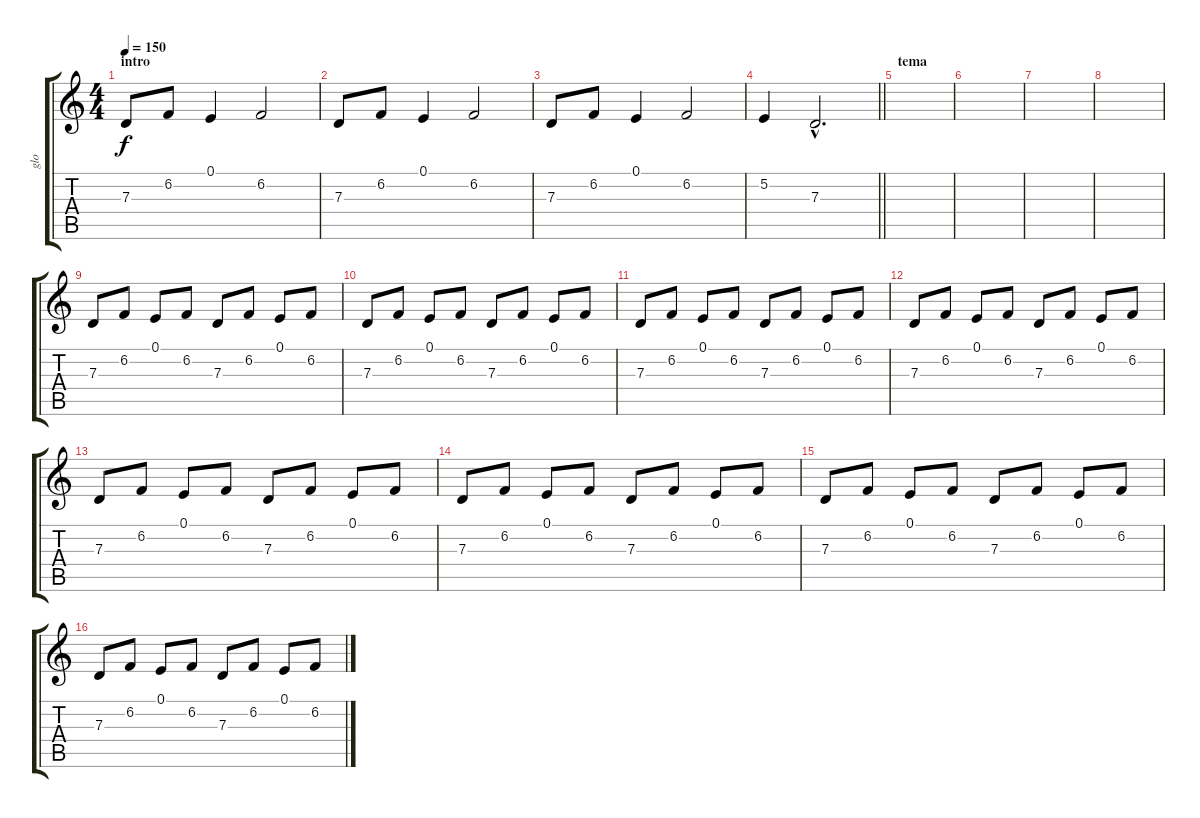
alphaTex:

\track ("glo" "glo") {instrument acousticgrandpiano}
\staff {score tabs}
\tuning (E4 B3 G3 D3 A2 E2) {hide}
\ts (4 4)
\section ("" "intro")
\tempo 150
\clef g2
\ks c
7.3.8{dy f instrument acousticgrandpiano} 6.2.8 0.1.4 6.2.2 |
7.3.8 6.2.8 0.1.4 6.2.2 |
7.3.8 6.2.8 0.1.4 6.2.2 |
\barLineRight lightlight
5.2.4 7.3{hac}.2{d} |
\section ("" "tema")
|
|
|
|
7.3.8 6.2.8 0.1.8 6.2.8 7.3.8 6.2.8 0.1.8 6.2.8 |
7.3.8 6.2.8 0.1.8 6.2.8 7.3.8 6.2.8 0.1.8 6.2.8 |
7.3.8 6.2.8 0.1.8 6.2.8 7.3.8 6.2.8 0.1.8 6.2.8 |
7.3.8 6.2.8 0.1.8 6.2.8 7.3.8 6.2.8 0.1.8 6.2.8 |
7.3.8 6.2.8 0.1.8 6.2.8 7.3.8 6.2.8 0.1.8 6.2.8 |
7.3.8 6.2.8 0.1.8 6.2.8 7.3.8 6.2.8 0.1.8 6.2.8 |
7.3.8 6.2.8 0.1.8 6.2.8 7.3.8 6.2.8 0.1.8 6.2.8 |
7.3.8 6.2.8 0.1.8 6.2.8 7.3.8 6.2.8 0.1.8 6.2.8
